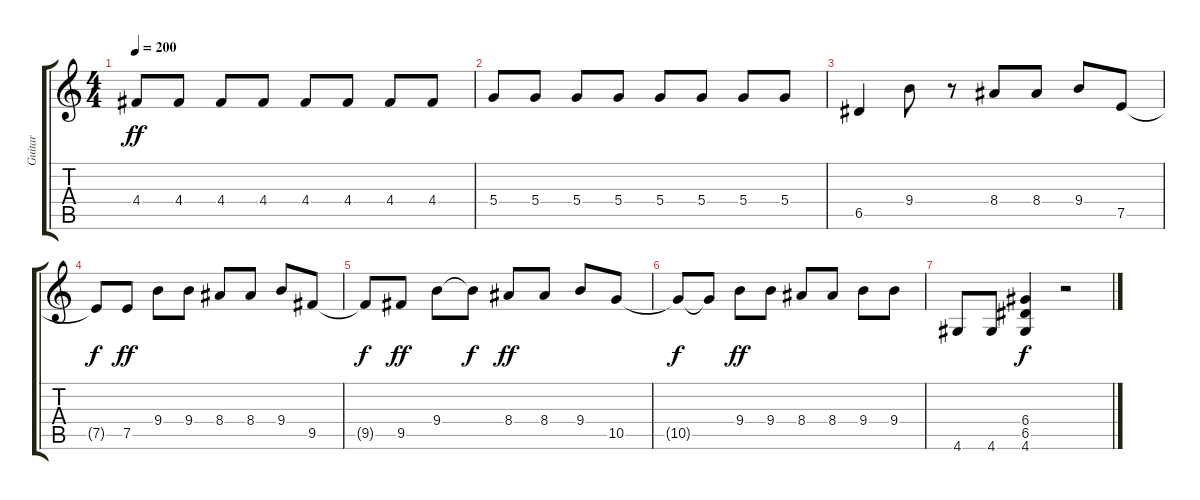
\track ("Guitar" "Guitar") {instrument overdrivenguitar}
\staff {score tabs}
\tuning (E4 B3 G3 D3 A2 E2) {hide}
\ts (4 4)
\tempo 200
\clef g2
\ks c
4.4.8{dy ff} 4.4.8 4.4.8 4.4.8 4.4.8 4.4.8 4.4.8 4.4.8 |
5.4.8 5.4.8 5.4.8 5.4.8 5.4.8 5.4.8 5.4.8 5.4.8 |
6.5.4{volume 11 instrument overdrivenguitar} 9.4.8 r.8 8.4.8 8.4.8 9.4.8 7.5.8 |
7.5{t}.8{dy f} 7.5.8{dy ff} 9.4.8 9.4.8 8.4.8 8.4.8 9.4.8 9.5.8 |
9.5{t}.8{dy f} 9.5.8{dy ff} 9.4.8 9.4{t}.8{dy f} 8.4.8{dy ff} 8.4.8 9.4.8 10.5.8 |
10.5{t}.8{dy f} 10.5{t}.8 9.4.8{dy ff} 9.4.8 8.4.8 8.4.8 9.4.8 9.4.8 |
4.6.8 4.6.8 (6.4 6.5 4.6).4{dy f} r.2
